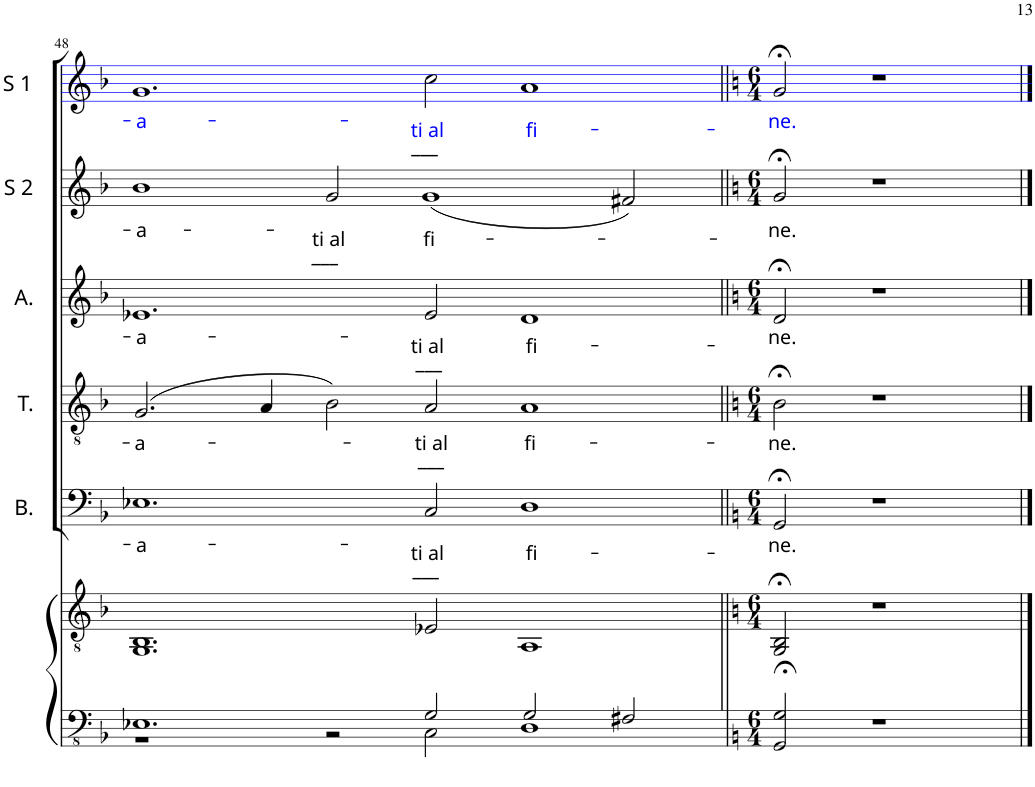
**kern	**kern	**kern	**text	**kern	**text	**kern	**text	**kern	**text	**kern	**text
*part6	*part6	*part5	*part5	*part4	*part4	*part3	*part3	*part2	*part2	*part1	*part1
*staff7	*staff6	*staff5	*staff5	*staff4	*staff4	*staff3	*staff3	*staff2	*staff2	*staff1	*staff1
*I"Piano	*	*I"B.	*	*I"T.	*	*I"A.	*	*I"S 2	*	*I"S 1	*
*I'Pno	*	*I'B.	*	*I'T.	*	*I'A.	*	*I'S 2	*	*I'S 1	*
!!LO:PB:g=z
*clefFv4	*clefGv2	*clefF4	*	*clefGv2	*	*clefG2	*	*clefG2	*	*clefG2	*
*k[b-]	*k[b-]	*k[b-]	*	*k[b-]	*	*k[b-]	*	*k[b-]	*	*k[b-]	*
*M6/2	*M6/2	*M6/2	*	*M6/2	*	*M6/2	*	*M6/2	*	*M6/2	*
=48	=48	=48	=48	=48	=48	=48	=48	=48	=48	=48	=48
*^	*	*	*	*	*	*	*	*	*	*	*
!	!	!	!	!LO:LY:b	!	!LO:LY:b	!	!LO:LY:b	!	!LO:LY:b	!	!LO:LY:b:color=#0000FF
1.EE-X	1r	1.GG 1.BB-	1.E-X	-a-	(2.G/	-a-	1.e-X	-a-	1b-	-a-	1.g	-a-
.	.	.	.	.	4A/	.	.	.	.	.	.	.
!	!	!	!	!	!	!	!	!	!LO:TX:b:B:t=___	!	!	!
!	!	!	!	!	!	!	!	!	!	!LO:LY:b	!	!
.	2r	.	.	.	2B-\)	.	.	.	2g/	-ti al	.	.
!	!	!	!	!	!	!	!	!	!	!	!LO:TX:b:B:t=___	!
!	!	!	!	!	!	!	!LO:TX:b:B:t=___	!	!	!	!	!
!	!	!	!	!	!LO:TX:b:B:t=___	!	!	!	!	!	!	!
!	!	!	!LO:TX:b:B:t=___	!	!	!	!	!	!	!	!	!
!	!	!	!	!LO:LY:b	!	!LO:LY:b	!	!LO:LY:b	!	!LO:LY:b	!	!LO:LY:b:color=#0000FF
2GG/	2CC\	2E-X/	2C/	-ti al	2A/	-ti al	2e-/	-ti al	(1g	fi-	2cc\	-ti al
!	!	!	!	!LO:LY:b	!	!LO:LY:b	!	!LO:LY:b	!	!	!	!LO:LY:b:color=#0000FF
2GG/	1DD	1AA	1D	fi-	1A	fi-	1d	fi-	.	.	1a	fi-
2FF#X/	.	.	.	.	.	.	.	.	2f#X/)	.	.	.
*v	*v	*	*	*	*	*	*	*	*	*	*	*
=49||	=49||	=49||	=49||	=49||	=49||	=49||	=49||	=49||	=49||	=49||	=49||
*k[]	*k[]	*k[]	*	*k[]	*	*k[]	*	*k[]	*	*k[]	*
*M6/4	*M6/4	*M6/4	*	*M6/4	*	*M6/4	*	*M6/4	*	*M6/4	*
!	!	!	!LO:LY:b	!	!LO:LY:b	!	!LO:LY:b	!	!LO:LY:b	!	!LO:LY:b:color=#0000FF
2GGG/;< 2GG/;<	2GG/;< 2BB/;<	2GG;</	-ne.	2B;<\	-ne.	2d;</	-ne.	2g;</	-ne.	2g;</	-ne.
1r	1r	1r	.	1r	.	1r	.	1r	.	1r	.
==	==	==	==	==	==	==	==	==	==	==	==
*-	*-	*-	*-	*-	*-	*-	*-	*-	*-	*-	*-
